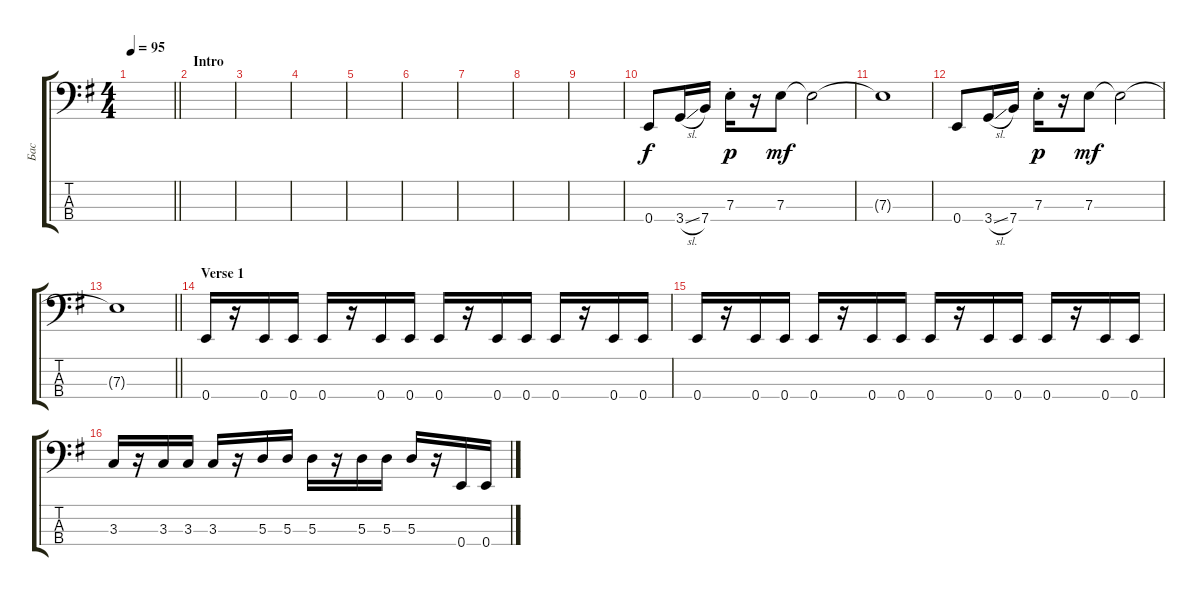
\track ("Бас" "Бас") {instrument electricbassfinger}
\staff {score tabs}
\tuning (G2 D2 A1 E1) {hide}
\ts (4 4)
\tempo 95
\clef f4
\barLineRight lightlight
\ks eminor
|
\section ("" "Intro")
|
|
|
|
|
|
|
|
0.4.8 3.4{sl}.16 7.4.16 7.3{st}.16{dy p} r.16 7.3.8{dy mf} 7.3{t}.2 |
7.3{t}.1 |
0.4.8 3.4{sl}.16 7.4.16 7.3{st}.16{dy p} r.16 7.3.8{dy mf} 7.3{t}.2 |
\barLineRight lightlight
7.3{t}.1 |
\section ("" "Verse 1")
0.4.16 r.16 0.4.16 0.4.16 0.4.16 r.16 0.4.16 0.4.16 0.4.16 r.16 0.4.16 0.4.16 0.4.16 r.16 0.4.16 0.4.16 |
0.4.16 r.16 0.4.16 0.4.16 0.4.16 r.16 0.4.16 0.4.16 0.4.16 r.16 0.4.16 0.4.16 0.4.16 r.16 0.4.16 0.4.16 |
3.3.16 r.16 3.3.16 3.3.16 3.3.16 r.16 5.3.16 5.3.16 5.3.16 r.16 5.3.16 5.3.16 5.3.16 r.16 0.4.16 0.4.16
